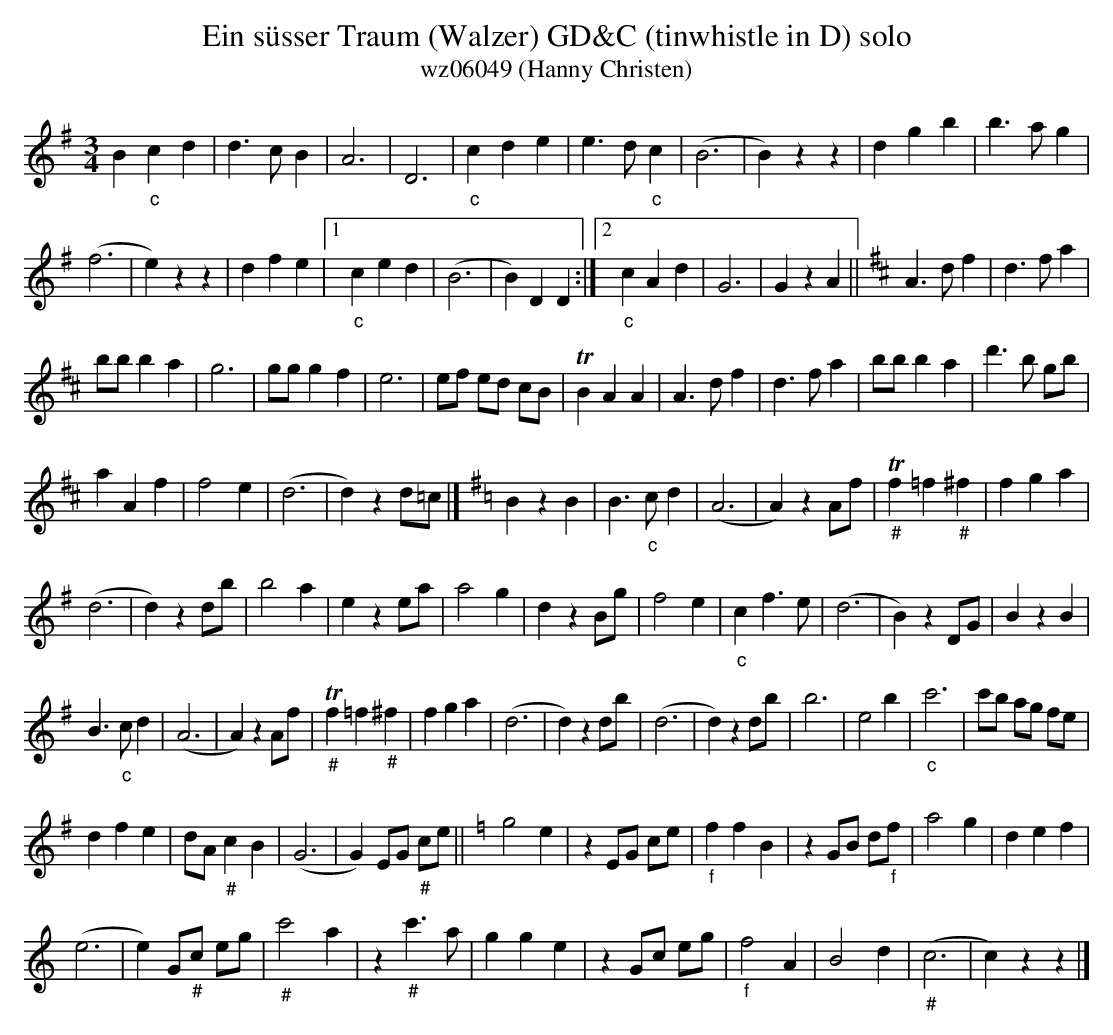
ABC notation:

X:1
T:Ein s\"usser Traum (Walzer) GD&C (tinwhistle in D) solo
T:wz06049 (Hanny Christen)
M:3/4
L:1/4
K:G transpose=12
B"_c"cd | d>cB | A3 | D3 | "_c"cde | e>d"_c"c | (B3 | B)zz | dgb | b>ag |
(f3 | e)zz | dfe |1 "_c"ced | (B3 | B)DD :|2 "_c"cAd | G3 | GzA || [K:D] A>df | d>fa |
b/b/ba | g3 | g/g/gf | e3 | e/f/ e/d/ c/B/ | TBAA | A>df | d>fa | b/b/ba | d'>b g/b/ |
aAf | f2e | (d3 | d)zd/=c/ |] [K:G] BzB | B>"_c"cd | (A3 | A)zA/f/ | T"_#"f=f"_#"^f | fga |
(d3 | d)zd/b/ | b2a | eze/a/ | a2g | dzB/g/ | f2e | "_c"cf>e | (d3 | B)zD/G/ | BzB |
B>"_c"cd | (A3 | A)zA/f/ | T"_#"f=f"_#"^f | fga | (d3 | d)zd/b/ | (d3 | d)zd/b/ | b3 | e2b | "_c"c'3 | c'/b/ a/g/ f/e/ |
dfe | d/A/"_#"cB | (G3 | G)E/G/ "_#"c/e/ || [K:C] g2e | zE/G/ c/e/ | "_f"ffB | zG/B/ d/"_f"f/ | a2g | de"_"f |
(e3 | e)G/"_#"c/ e/g/ | "_#"c'2a | z"_#"c'>a | gge | zG/c/ e/g/ | "_f"f2A | B2d | ("_#"c3 | c)zz |]
